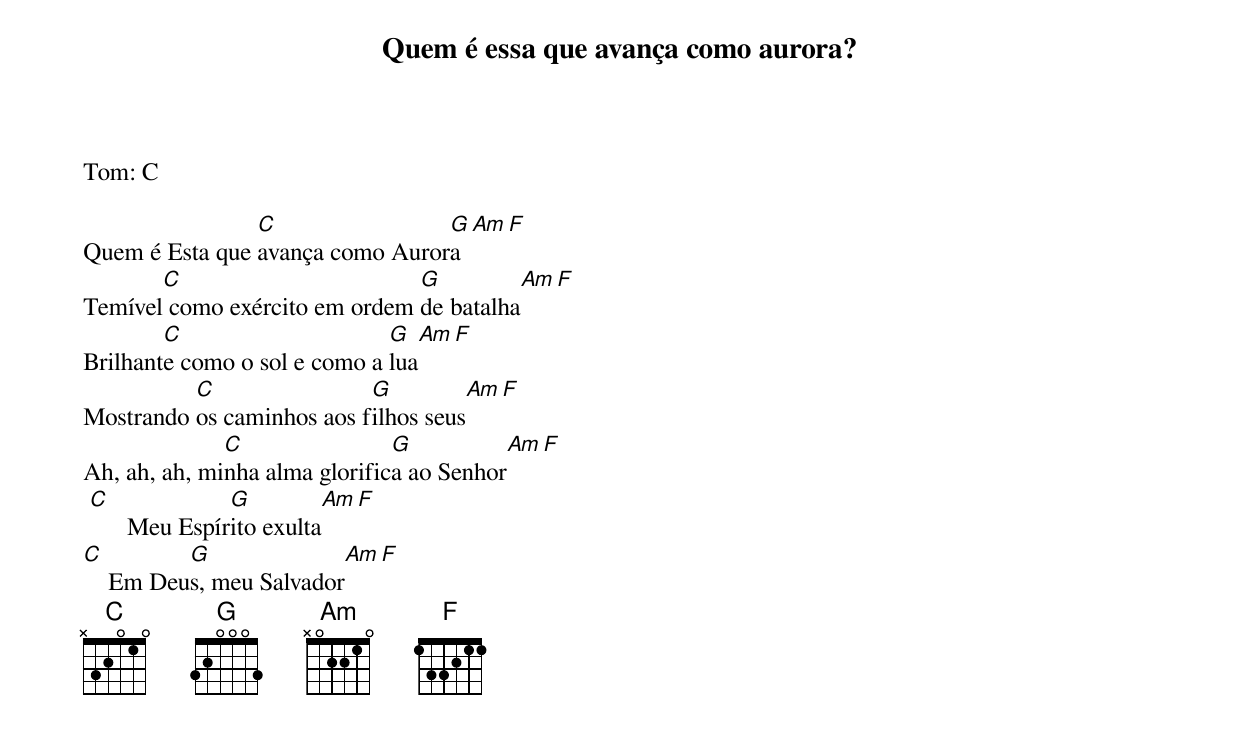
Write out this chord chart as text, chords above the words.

Quem é essa que avança como aurora?
Tom: C

                C                G                       Am      F
Quem é Esta que avança como Aurora
       C                       G                                     Am       F
Temível como exército em ordem de batalha
        C                     G                    Am    F
Brilhante como o sol e como a lua
          C                G                            Am      F
Mostrando os caminhos aos filhos seus
              C                G                              Am      F
Ah, ah, ah, minha alma glorifica ao Senhor
 C              G             Am    F
       Meu Espírito exulta
C         G                     Am    F
    Em Deus, meu Salvador
